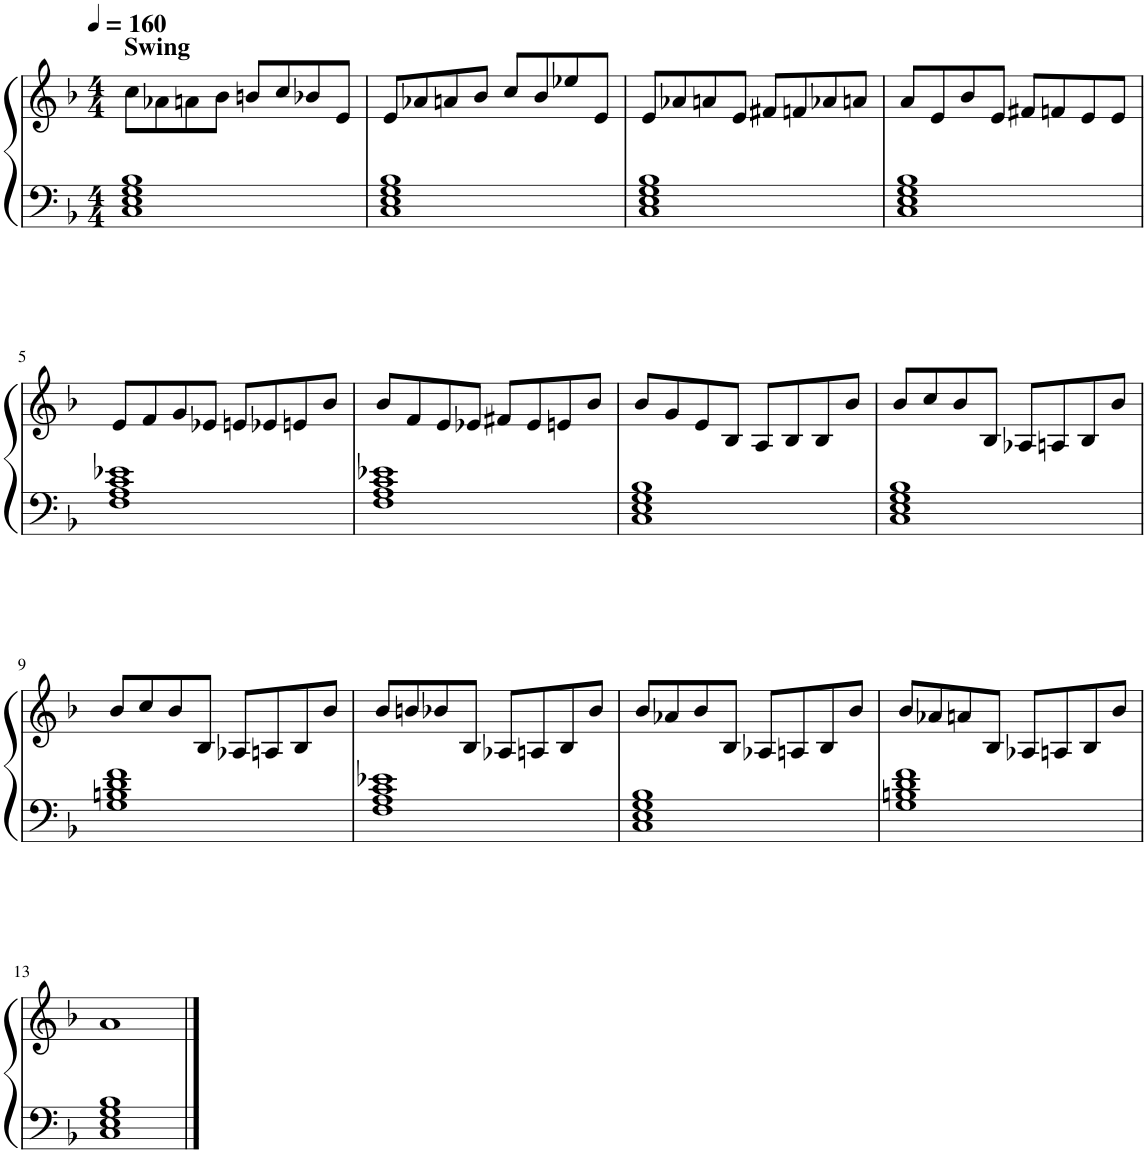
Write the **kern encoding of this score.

**kern	**kern
*part1	*part1
*staff2	*staff1
*I"Piano	*
*I'Pno.	*
*clefF4	*clefG2
*k[b-]	*k[b-]
*M4/4	*M4/4
*MM160	*MM160
=1	=1
!	!LO:TX:a:B:t=Swing
1C 1E 1G 1B-	8cc\L
.	8a-X\
.	8an\
.	8b-\J
.	8bn/L
.	8cc/
.	8b-X/
.	8e/J
=2	=2
1C 1E 1G 1B-	8e/L
.	8a-X/
.	8an/
.	8b-/J
.	8cc/L
.	8b-/
.	8ee-X/
.	8e/J
=3	=3
1C 1E 1G 1B-	8e/L
.	8a-X/
.	8an/
.	8e/J
.	8f#X/L
.	8fn/
.	8a-X/
.	8an/J
=4	=4
1C 1E 1G 1B-	8a/L
.	8e/
.	8b-/
.	8e/J
.	8f#X/L
.	8fn/
.	8e/
.	8e/J
!!LO:LB:g=z
=5	=5
1F 1A 1c 1e-X	8e/L
.	8f/
.	8g/
.	8e-X/J
.	8en/L
.	8e-X/
.	8en/
.	8b-/J
=6	=6
1F 1A 1c 1e-X	8b-/L
.	8f/
.	8e/
.	8e-X/J
.	8f#X/L
.	8e-/
.	8en/
.	8b-/J
=7	=7
1C 1E 1G 1B-	8b-/L
.	8g/
.	8e/
.	8B-/J
.	8A/L
.	8B-/
.	8B-/
.	8b-/J
=8	=8
1C 1E 1G 1B-	8b-/L
.	8cc/
.	8b-/
.	8B-/J
.	8A-X/L
.	8An/
.	8B-/
.	8b-/J
!!LO:LB:g=z
=9	=9
1G 1Bn 1d 1f	8b-/L
.	8cc/
.	8b-/
.	8B-/J
.	8A-X/L
.	8An/
.	8B-/
.	8b-/J
=10	=10
1F 1A 1c 1e-X	8b-/L
.	8bn/
.	8b-X/
.	8B-/J
.	8A-X/L
.	8An/
.	8B-/
.	8b-/J
=11	=11
1C 1E 1G 1B-	8b-/L
.	8a-X/
.	8b-/
.	8B-/J
.	8A-X/L
.	8An/
.	8B-/
.	8b-/J
=12	=12
1G 1Bn 1d 1f	8b-/L
.	8a-X/
.	8an/
.	8B-/J
.	8A-X/L
.	8An/
.	8B-/
.	8b-/J
!!LO:LB:g=z
=13	=13
1C 1E 1G 1B-	1a
==	==
*-	*-
